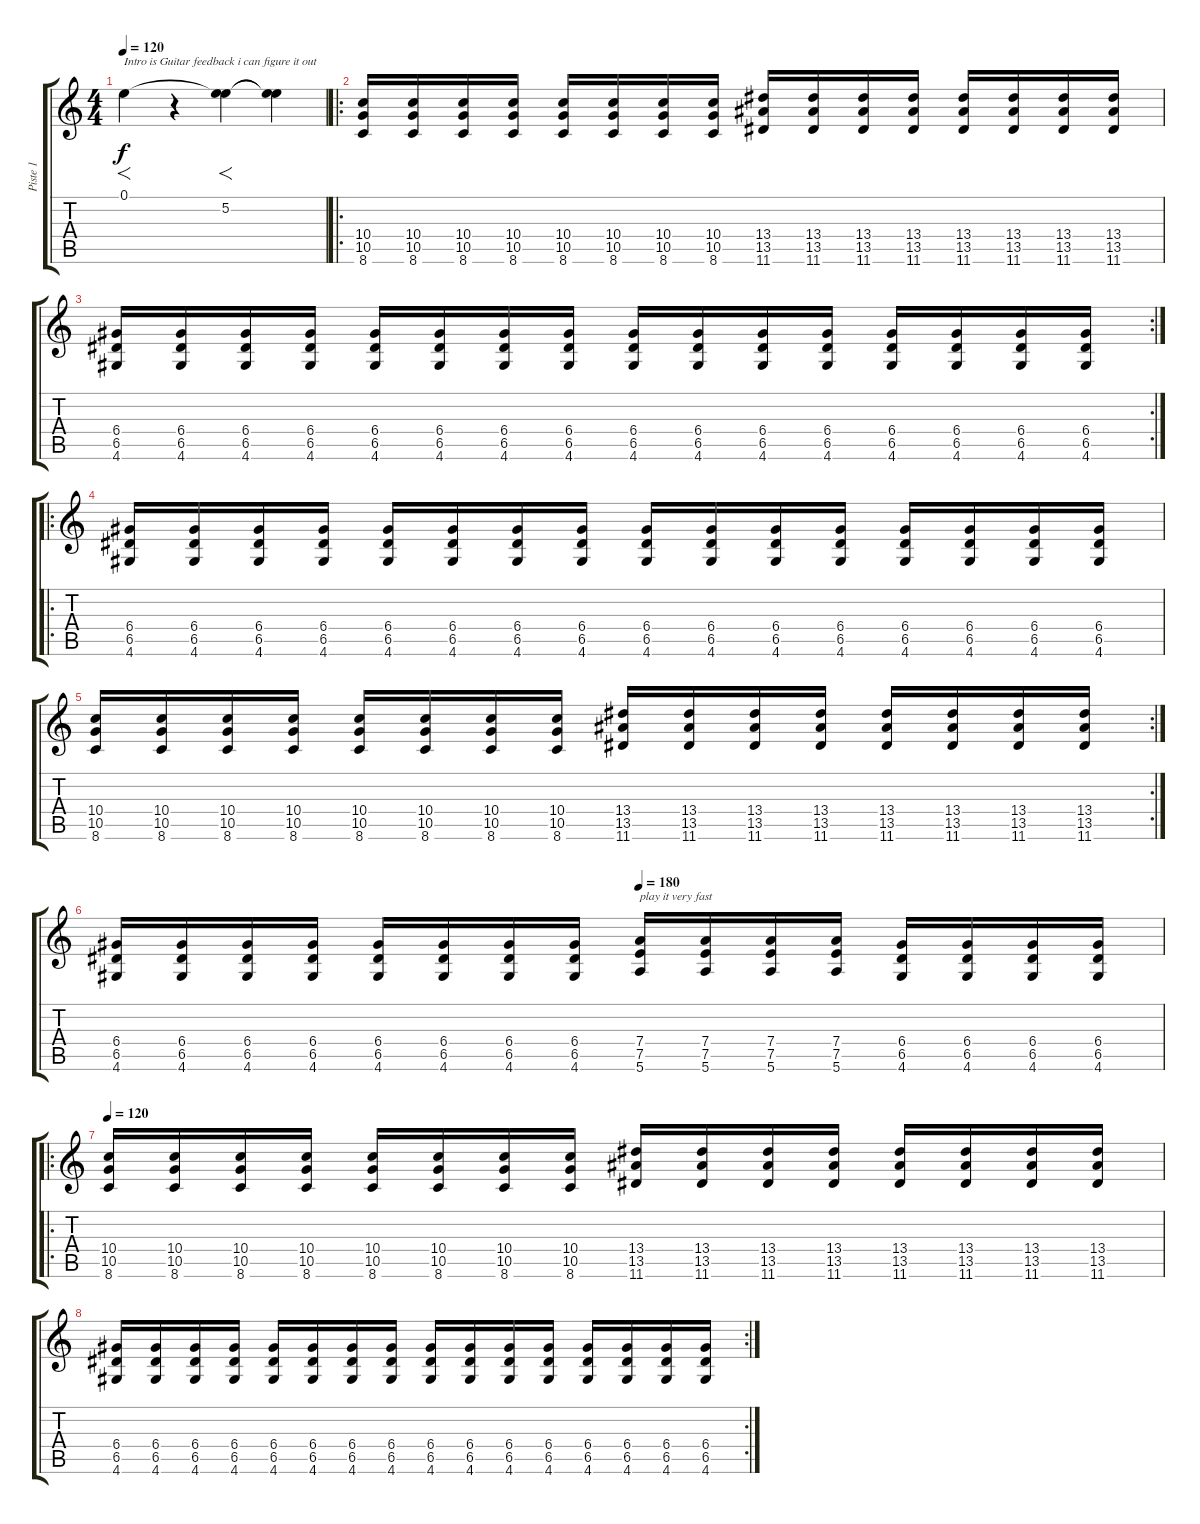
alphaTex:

\track ("Piste 1" "Piste 1") {instrument distortionguitar}
\staff {score tabs}
\tuning (E4 B3 G3 D3 A2 E2) {hide}
\ts (4 4)
\tempo 120
\clef g2
\ks c
0.1.4{f txt "Intro is Guitar feedback i can figure it out" dy f instrument distortionguitar} r.4 (0.1{t} 5.2).4{f} (0.1{t} 5.2{t}).4 |
\ro
(10.4 10.5 8.6).16 (10.4 10.5 8.6).16 (10.4 10.5 8.6).16 (10.4 10.5 8.6).16 (10.4 10.5 8.6).16 (10.4 10.5 8.6).16 (10.4 10.5 8.6).16 (10.4 10.5 8.6).16 (13.4 13.5 11.6).16 (13.4 13.5 11.6).16 (13.4 13.5 11.6).16 (13.4 13.5 11.6).16 (13.4 13.5 11.6).16 (13.4 13.5 11.6).16 (13.4 13.5 11.6).16 (13.4 13.5 11.6).16 |
\rc 2
(6.4 6.5 4.6).16 (6.4 6.5 4.6).16 (6.4 6.5 4.6).16 (6.4 6.5 4.6).16 (6.4 6.5 4.6).16 (6.4 6.5 4.6).16 (6.4 6.5 4.6).16 (6.4 6.5 4.6).16 (6.4 6.5 4.6).16 (6.4 6.5 4.6).16 (6.4 6.5 4.6).16 (6.4 6.5 4.6).16 (6.4 6.5 4.6).16 (6.4 6.5 4.6).16 (6.4 6.5 4.6).16 (6.4 6.5 4.6).16 |
\ro
(6.4 6.5 4.6).16{instrument electricguitarmuted} (6.4 6.5 4.6).16 (6.4 6.5 4.6).16 (6.4 6.5 4.6).16 (6.4 6.5 4.6).16 (6.4 6.5 4.6).16 (6.4 6.5 4.6).16 (6.4 6.5 4.6).16 (6.4 6.5 4.6).16 (6.4 6.5 4.6).16 (6.4 6.5 4.6).16 (6.4 6.5 4.6).16 (6.4 6.5 4.6).16 (6.4 6.5 4.6).16 (6.4 6.5 4.6).16 (6.4 6.5 4.6).16 |
\rc 2
(10.4 10.5 8.6).16 (10.4 10.5 8.6).16 (10.4 10.5 8.6).16 (10.4 10.5 8.6).16 (10.4 10.5 8.6).16 (10.4 10.5 8.6).16 (10.4 10.5 8.6).16 (10.4 10.5 8.6).16 (13.4 13.5 11.6).16 (13.4 13.5 11.6).16 (13.4 13.5 11.6).16 (13.4 13.5 11.6).16 (13.4 13.5 11.6).16 (13.4 13.5 11.6).16 (13.4 13.5 11.6).16 (13.4 13.5 11.6).16 |
\tempo (180 0.5)
(6.4 6.5 4.6).16{instrument electricguitarmuted} (6.4 6.5 4.6).16 (6.4 6.5 4.6).16 (6.4 6.5 4.6).16 (6.4 6.5 4.6).16 (6.4 6.5 4.6).16 (6.4 6.5 4.6).16 (6.4 6.5 4.6).16 (7.4 7.5 5.6).16{txt "play it very fast" instrument distortionguitar} (7.4 7.5 5.6).16 (7.4 7.5 5.6).16 (7.4 7.5 5.6).16 (6.4 6.5 4.6).16 (6.4 6.5 4.6).16 (6.4 6.5 4.6).16 (6.4 6.5 4.6).16 |
\ro
\tempo 120
(10.4 10.5 8.6).16 (10.4 10.5 8.6).16 (10.4 10.5 8.6).16 (10.4 10.5 8.6).16 (10.4 10.5 8.6).16 (10.4 10.5 8.6).16 (10.4 10.5 8.6).16 (10.4 10.5 8.6).16 (13.4 13.5 11.6).16 (13.4 13.5 11.6).16 (13.4 13.5 11.6).16 (13.4 13.5 11.6).16 (13.4 13.5 11.6).16 (13.4 13.5 11.6).16 (13.4 13.5 11.6).16 (13.4 13.5 11.6).16 |
\rc 2
(6.4 6.5 4.6).16 (6.4 6.5 4.6).16 (6.4 6.5 4.6).16 (6.4 6.5 4.6).16 (6.4 6.5 4.6).16 (6.4 6.5 4.6).16 (6.4 6.5 4.6).16 (6.4 6.5 4.6).16 (6.4 6.5 4.6).16 (6.4 6.5 4.6).16 (6.4 6.5 4.6).16 (6.4 6.5 4.6).16 (6.4 6.5 4.6).16 (6.4 6.5 4.6).16 (6.4 6.5 4.6).16 (6.4 6.5 4.6).16
